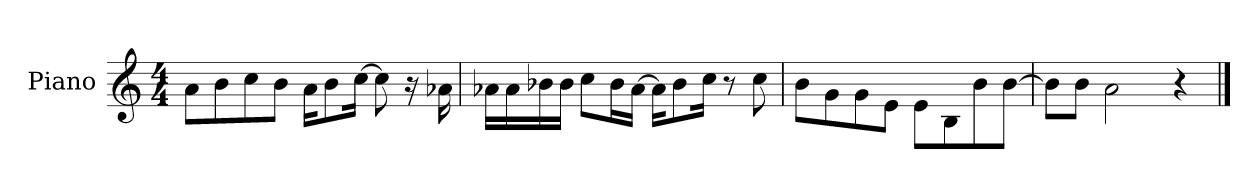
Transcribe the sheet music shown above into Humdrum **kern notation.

**kern
*part1
*staff1
*I"Piano
*I'Pno.
*clefG2
*k[]
*M4/4
=1
8a\L
8b\
8cc\
8b\J
16a\KL
8b\
[16cc\Jk
8cc\]
16r
16a-X\
=2
16a-X\LL
16a-\
16b-X\
16b-\JJ
8cc\L
16b-\L
[16a-\JJ
16a-\KL]
8b-\
16cc\Jk
8r
8cc\
=3
8b\L
8g\
8g\
8e\J
8e\L
8B\
8b\
[8b\J
=4
8b\L]
8b\J
2a\
4r
==
*-
